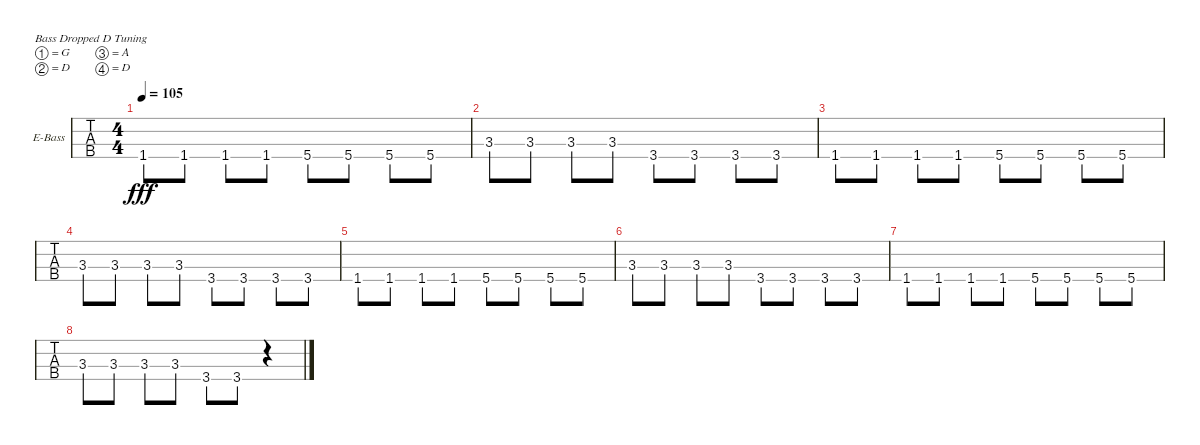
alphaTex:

\defaultSystemsLayout 4
\bracketExtendMode groupsimilarinstruments
\firstSystemTrackNameOrientation horizontal
\otherSystemsTrackNameOrientation horizontal
\track ("Electric Bass" "E-Bass") {instrument electricbassfinger}
\staff {tabs}
\tuning (G2 D2 A1 D1)
\ts (4 4)
\tempo 105
\clef f4
\ks c
1.4.8{dy fff} 1.4.8 1.4.8 1.4.8 5.4.8 5.4.8 5.4.8 5.4.8 |
3.3.8 3.3.8 3.3.8 3.3.8 3.4.8 3.4.8 3.4.8 3.4.8 |
1.4.8 1.4.8 1.4.8 1.4.8 5.4.8 5.4.8 5.4.8 5.4.8 |
3.3.8 3.3.8 3.3.8 3.3.8 3.4.8 3.4.8 3.4.8 3.4.8 |
1.4.8 1.4.8 1.4.8 1.4.8 5.4.8 5.4.8 5.4.8 5.4.8 |
3.3.8 3.3.8 3.3.8 3.3.8 3.4.8 3.4.8 3.4.8 3.4.8 |
1.4.8 1.4.8 1.4.8 1.4.8 5.4.8 5.4.8 5.4.8 5.4.8 |
3.3.8 3.3.8 3.3.8 3.3.8 3.4.8 3.4.8 r.4
